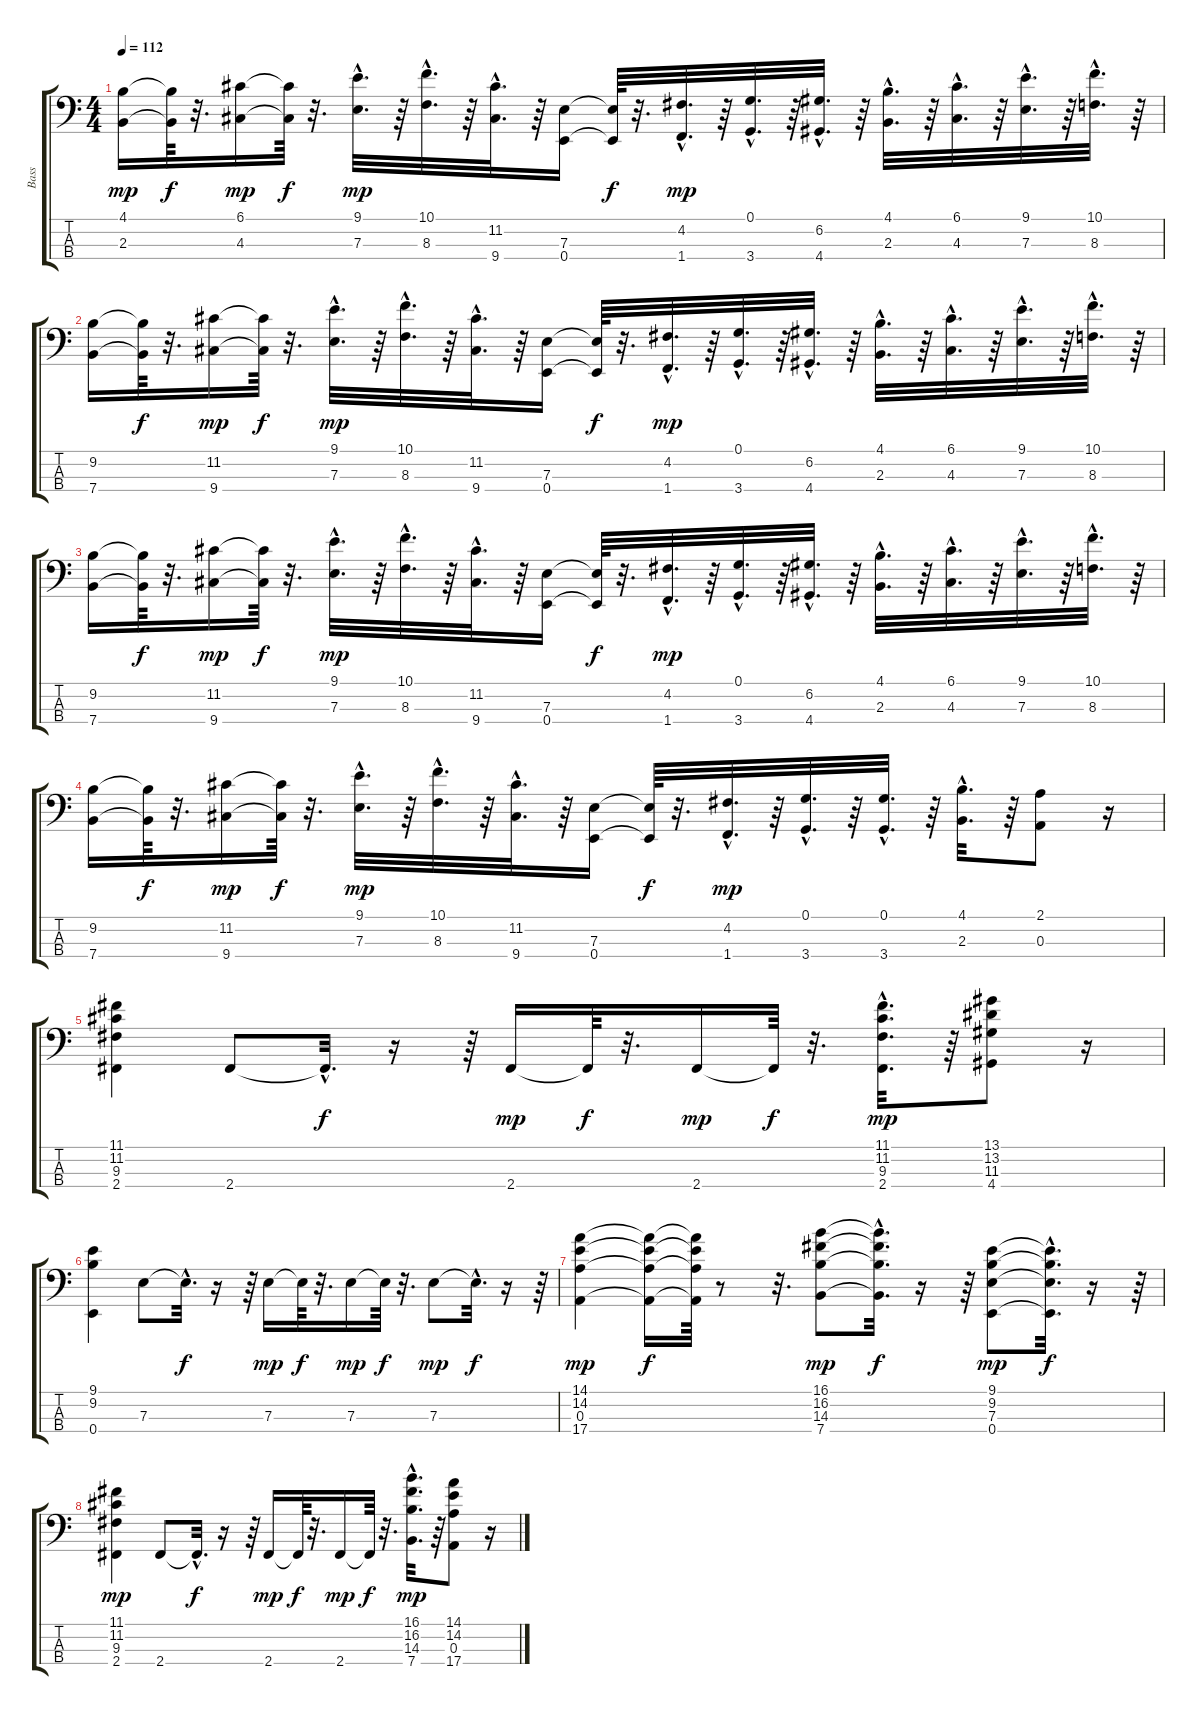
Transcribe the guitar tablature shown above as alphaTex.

\track ("Bass" "Bass") {instrument electricbasspick}
\staff {score tabs}
\tuning (G2 D2 A1 E1) {hide}
\ts (4 4)
\tempo 112
\clef f4
\ks c
(4.1 2.3).16{dy mp} (4.1{t} 2.3{t}).64{dy f} r.32{d} (6.1 4.3).16{dy mp} (6.1{t} 4.3{t}).64{dy f} r.32{d} (9.1{hac} 7.3{hac}).32{d dy mp} r.64 (10.1{hac} 8.3{hac}).32{d} r.64 (11.2{hac} 9.4{hac}).32{d} r.64 (7.3 0.4).16 (7.3{t} 0.4{t}).64{dy f} r.32{d} (4.2{hac} 1.4{hac}).32{d dy mp} r.64 (0.1{hac} 3.4{hac}).32{d} r.64 (6.2{hac} 4.4{hac}).32{d} r.64 (4.1{hac} 2.3{hac}).32{d} r.64 (6.1{hac} 4.3{hac}).32{d} r.64 (9.1{hac} 7.3{hac}).32{d} r.64 (10.1{hac} 8.3{hac}).32{d} r.64 |
(9.2 7.4).16 (9.2{t} 7.4{t}).64{dy f} r.32{d} (11.2 9.4).16{dy mp} (11.2{t} 9.4{t}).64{dy f} r.32{d} (9.1{hac} 7.3{hac}).32{d dy mp} r.64 (10.1{hac} 8.3{hac}).32{d} r.64 (11.2{hac} 9.4{hac}).32{d} r.64 (7.3 0.4).16 (7.3{t} 0.4{t}).64{dy f} r.32{d} (4.2{hac} 1.4{hac}).32{d dy mp} r.64 (0.1{hac} 3.4{hac}).32{d} r.64 (6.2{hac} 4.4{hac}).32{d} r.64 (4.1{hac} 2.3{hac}).32{d} r.64 (6.1{hac} 4.3{hac}).32{d} r.64 (9.1{hac} 7.3{hac}).32{d} r.64 (10.1{hac} 8.3{hac}).32{d} r.64 |
(9.2 7.4).16 (9.2{t} 7.4{t}).64{dy f} r.32{d} (11.2 9.4).16{dy mp} (11.2{t} 9.4{t}).64{dy f} r.32{d} (9.1{hac} 7.3{hac}).32{d dy mp} r.64 (10.1{hac} 8.3{hac}).32{d} r.64 (11.2{hac} 9.4{hac}).32{d} r.64 (7.3 0.4).16 (7.3{t} 0.4{t}).64{dy f} r.32{d} (4.2{hac} 1.4{hac}).32{d dy mp} r.64 (0.1{hac} 3.4{hac}).32{d} r.64 (6.2{hac} 4.4{hac}).32{d} r.64 (4.1{hac} 2.3{hac}).32{d} r.64 (6.1{hac} 4.3{hac}).32{d} r.64 (9.1{hac} 7.3{hac}).32{d} r.64 (10.1{hac} 8.3{hac}).32{d} r.64 |
(9.2 7.4).16 (9.2{t} 7.4{t}).64{dy f} r.32{d} (11.2 9.4).16{dy mp} (11.2{t} 9.4{t}).64{dy f} r.32{d} (9.1{hac} 7.3{hac}).32{d dy mp} r.64 (10.1{hac} 8.3{hac}).32{d} r.64 (11.2{hac} 9.4{hac}).32{d} r.64 (7.3 0.4).16 (7.3{t} 0.4{t}).64{dy f} r.32{d} (4.2{hac} 1.4{hac}).32{d dy mp} r.64 (0.1{hac} 3.4{hac}).32{d} r.64 (0.1{hac} 3.4{hac}).32{d} r.64 (4.1{hac} 2.3{hac}).32{d} r.64 (2.1 0.3).8 r.16 |
(11.1 11.2 9.3 2.4).4 2.4.8 2.4{hac t}.32{d dy f} r.16 r.64 2.4.16{dy mp} 2.4{t}.64{dy f} r.32{d} 2.4.16{dy mp} 2.4{t}.64{dy f} r.32{d} (11.1{hac} 11.2{hac} 9.3{hac} 2.4{hac}).32{d dy mp} r.64 (13.1 13.2 11.3 4.4).8 r.16 |
(9.1 9.2 0.4).4 7.3.8 7.3{hac t}.32{d dy f} r.16 r.64 7.3.16{dy mp} 7.3{t}.64{dy f} r.32{d} 7.3.16{dy mp} 7.3{t}.64{dy f} r.32{d} 7.3.8{dy mp} 7.3{hac t}.32{d dy f} r.16 r.64 |
(14.1 14.2 0.3 17.4).4{dy mp} (14.1{t} 14.2{t} 0.3{t} 17.4{t}).16{dy f} (14.1{t} 14.2{t} 0.3{t} 17.4{t}).64 r.8 r.32{d} (16.1 16.2 14.3 7.4).8{dy mp} (16.1{hac t} 16.2{hac t} 14.3{hac t} 7.4{hac t}).32{d dy f} r.16 r.64 (9.1 9.2 7.3 0.4).8{dy mp} (9.1{hac t} 9.2{hac t} 7.3{hac t} 0.4{hac t}).32{d dy f} r.16 r.64 |
(11.1 11.2 9.3 2.4).4{dy mp} 2.4.8 2.4{hac t}.32{d dy f} r.16 r.64 2.4.16{dy mp} 2.4{t}.64{dy f} r.32{d} 2.4.16{dy mp} 2.4{t}.64{dy f} r.32{d} (16.1{hac} 16.2{hac} 14.3{hac} 7.4{hac}).32{d dy mp} r.64 (14.1 14.2 0.3 17.4).8 r.16
